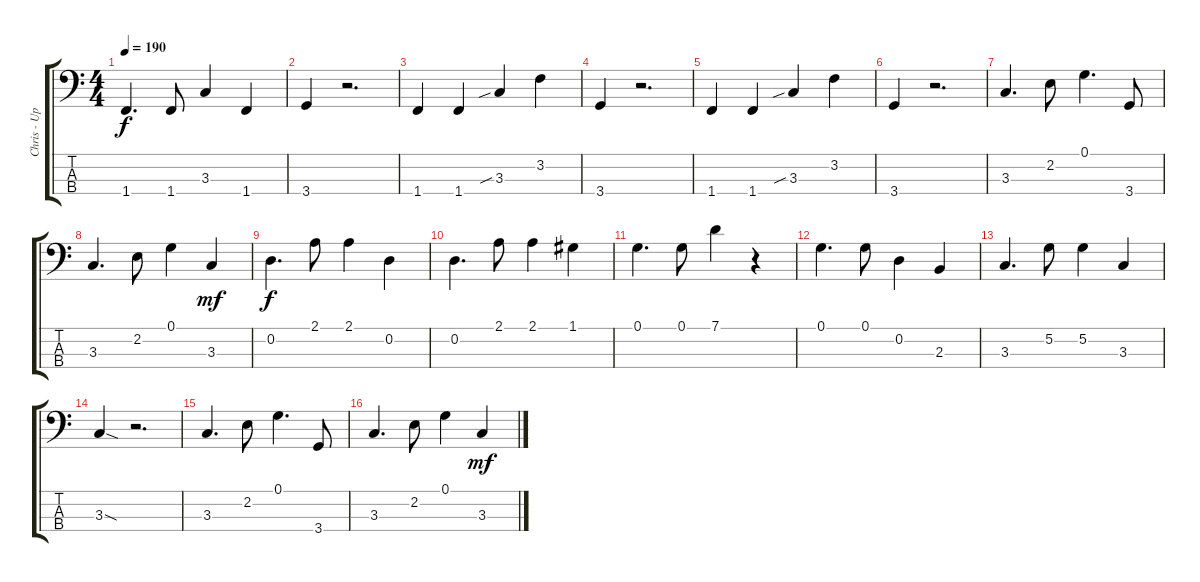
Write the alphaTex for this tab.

\track ("Chris - Upright Bass" "Chris - Up") {instrument acousticbass}
\staff {score tabs}
\tuning (G2 D2 A1 E1) {hide}
\ts (4 4)
\tempo 190
\clef f4
\ks c
1.4.4{d dy f} 1.4.8 3.3.4 1.4.4 |
3.4.4 r.2{d} |
1.4.4 1.4.4 3.3{sib}.4 3.2.4 |
3.4.4 r.2{d} |
1.4.4 1.4.4 3.3{sib}.4 3.2.4 |
3.4.4 r.2{d} |
3.3.4{d} 2.2.8 0.1.4{d} 3.4.8 |
3.3.4{d} 2.2.8 0.1.4 3.3.4{dy mf} |
0.2.4{d dy f} 2.1.8 2.1.4 0.2.4 |
0.2.4{d} 2.1.8 2.1.4 1.1.4 |
0.1.4{d} 0.1.8 7.1.4 r.4 |
0.1.4{d} 0.1.8 0.2.4 2.3.4 |
3.3.4{d} 5.2.8 5.2.4 3.3.4 |
3.3{sod}.4 r.2{d} |
3.3.4{d} 2.2.8 0.1.4{d} 3.4.8 |
3.3.4{d} 2.2.8 0.1.4 3.3.4{dy mf}
